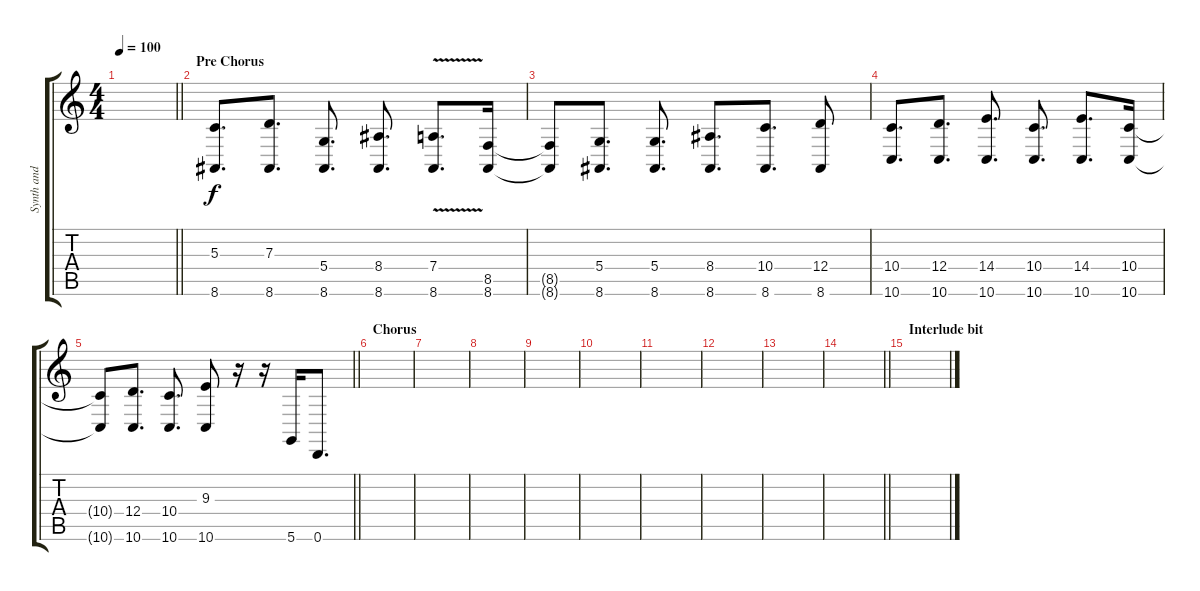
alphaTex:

\track ("Synth and Piano" "Synth and ") {instrument electricgrandpiano}
\staff {score tabs}
\tuning (E4 B3 G3 D3 A2 D2) {hide}
\ts (4 4)
\tempo 100
\clef g2
\barLineRight lightlight
\ks c
|
\section ("" "Pre Chorus")
(5.3 8.6).8{d} (7.3 8.6).8{d} (5.4 8.6).8{d} (8.4 8.6).8{d} (7.4{v} 8.6).8{d} (8.5 8.6).16 |
(8.5{t} 8.6{t}).8 (5.4 8.6).8{d} (5.4 8.6).8{d} (8.4 8.6).8{d} (10.4 8.6).8{d} (12.4 8.6).8 |
(10.4 10.6).8{d} (12.4 10.6).8{d} (14.4 10.6).8{d} (10.4 10.6).8{d} (14.4 10.6).8{d} (10.4 10.6).16 |
\barLineRight lightlight
(10.4{t} 10.6{t}).8 (12.4 10.6).8{d} (10.4 10.6).8{d} (9.3 10.6).8 r.16 r.16 5.6.16 0.6.8{d} |
\section ("" "Chorus")
|
|
|
|
|
|
|
|
\barLineRight lightlight
|
\section ("" "Interlude bit")
